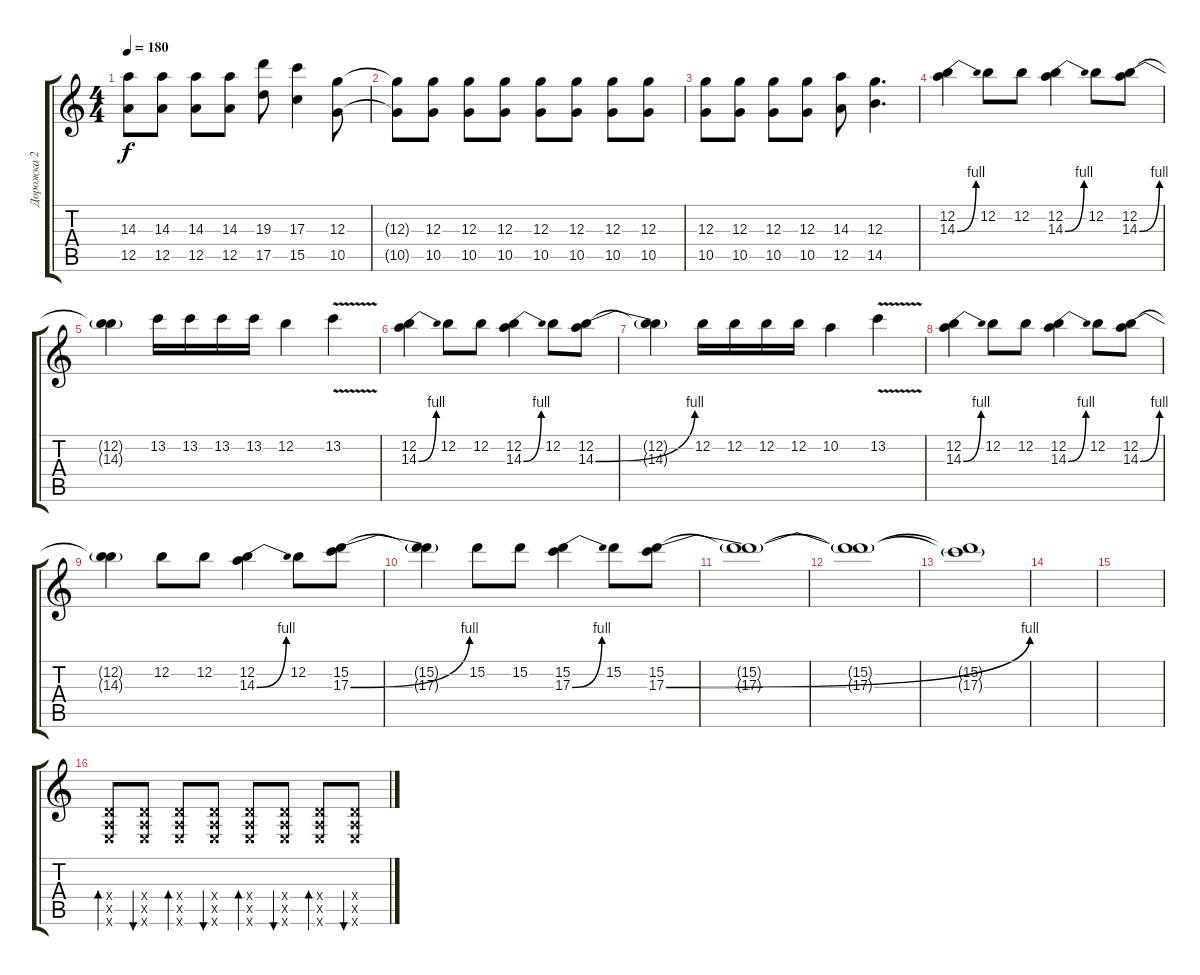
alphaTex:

\track ("Дорожка 2" "Дорожка 2") {instrument distortionguitar}
\staff {score tabs}
\tuning (E4 B3 G3 D3 A2 E2) {hide}
\ts (4 4)
\tempo 180
\clef g2
\ks c
(14.3 12.5).8{dy f} (14.3 12.5).8 (14.3 12.5).8 (14.3 12.5).8 (19.3 17.5).8 (17.3 15.5).4 (12.3 10.5).8 |
(12.3{t} 10.5{t}).8 (12.3 10.5).8 (12.3 10.5).8 (12.3 10.5).8 (12.3 10.5).8 (12.3 10.5).8 (12.3 10.5).8 (12.3 10.5).8 |
(12.3 10.5).8 (12.3 10.5).8 (12.3 10.5).8 (12.3 10.5).8 (14.3 12.5).8 (12.3 14.5).4{d} |
(12.2 14.3{be (bend 0 0 60 4)}).4 12.2.8 12.2.8 (12.2 14.3{be (bend 0 0 60 4)}).4 12.2.8 (12.2 14.3{be (bend 0 0 60 4)}).8 |
(12.2{t} 14.3{t}).4 13.2.16 13.2.16 13.2.16 13.2.16 12.2.4 13.2{v}.4 |
(12.2 14.3{be (bend 0 0 60 4)}).4 12.2.8 12.2.8 (12.2 14.3{be (bend 0 0 60 4)}).4 12.2.8 (12.2 14.3{be (bend 0 0 60 4)}).8 |
(12.2{t} 14.3{t}).4 12.2.16 12.2.16 12.2.16 12.2.16 10.2.4 13.2{v}.4 |
(12.2 14.3{be (bend 0 0 60 4)}).4 12.2.8 12.2.8 (12.2 14.3{be (bend 0 0 60 4)}).4 12.2.8 (12.2 14.3{be (bend 0 0 60 4)}).8 |
(12.2{t} 14.3{t}).4 12.2.8 12.2.8 (12.2 14.3{be (bend 0 0 60 4)}).4 12.2.8 (15.2 17.3{be (bend 0 0 60 4)}).8 |
(15.2{t} 17.3{t}).4 15.2.8 15.2.8 (15.2 17.3{be (bend 0 0 60 4)}).4 15.2.8 (15.2 17.3{be (bend 0 0 60 4)}).8 |
(15.2{t} 17.3{t}).1 |
(15.2{t} 17.3{t}).1 |
(15.2{t} 17.3{t}).1 |
|
|
(0.4{x} 0.5{x} 0.6{x}).8{bd 480} (0.4{x} 0.5{x} 0.6{x}).8{bu 480} (0.4{x} 0.5{x} 0.6{x}).8{bd 480} (0.4{x} 0.5{x} 0.6{x}).8{bu 480} (0.4{x} 0.5{x} 0.6{x}).8{bd 480} (0.4{x} 0.5{x} 0.6{x}).8{bu 480} (0.4{x} 0.5{x} 0.6{x}).8{bd 480} (0.4{x} 0.5{x} 0.6{x}).8{bu 480}
